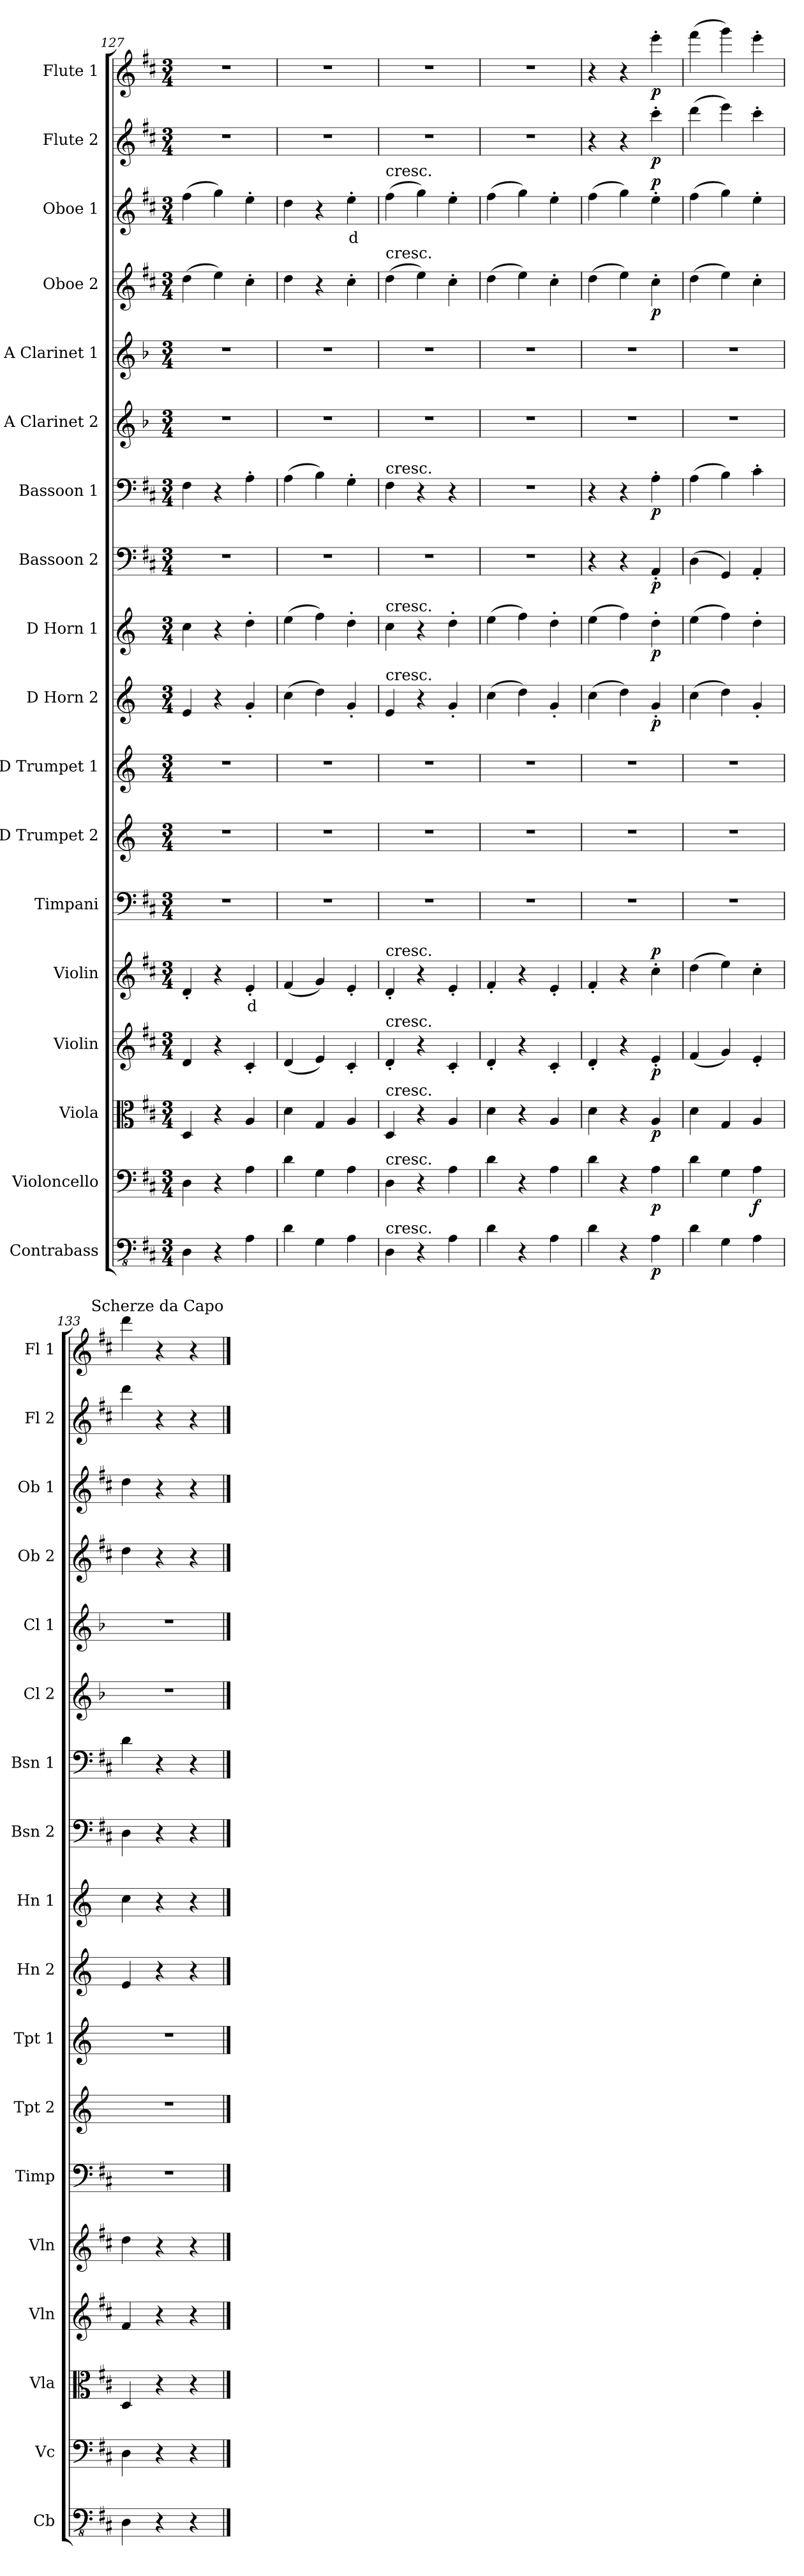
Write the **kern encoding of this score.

**kern	**dynam	**kern	**dynam	**kern	**dynam	**kern	**dynam	**kern	**text	**dynam	**kern	**kern	**kern	**kern	**dynam	**kern	**dynam	**kern	**dynam	**kern	**dynam	**kern	**kern	**kern	**dynam	**kern	**text	**dynam	**kern	**dynam	**kern	**dynam
*part18	*part18	*part17	*part17	*part16	*part16	*part15	*part15	*part14	*part14	*part14	*part13	*part12	*part11	*part10	*part10	*part9	*part9	*part8	*part8	*part7	*part7	*part6	*part5	*part4	*part4	*part3	*part3	*part3	*part2	*part2	*part1	*part1
*staff18	*staff18	*staff17	*staff17	*staff16	*staff16	*staff15	*staff15	*staff14	*staff14	*staff14	*staff13	*staff12	*staff11	*staff10	*staff10	*staff9	*staff9	*staff8	*staff8	*staff7	*staff7	*staff6	*staff5	*staff4	*staff4	*staff3	*staff3	*staff3	*staff2	*staff2	*staff1	*staff1
*I"Contrabass	*	*I"Violoncello	*	*I"Viola	*	*I"Violin	*	*I"Violin	*	*	*I"Timpani	*I"D Trumpet 2	*I"D Trumpet 1	*I"D Horn 2	*	*I"D Horn 1	*	*I"Bassoon 2	*	*I"Bassoon 1	*	*I"A Clarinet 2	*I"A Clarinet 1	*I"Oboe 2	*	*I"Oboe 1	*	*	*I"Flute 2	*	*I"Flute 1	*
*I'Cb	*	*I'Vc	*	*I'Vla	*	*I'Vln	*	*I'Vln	*	*	*I'Timp	*I'Tpt 2	*I'Tpt 1	*I'Hn 2	*	*I'Hn 1	*	*I'Bsn 2	*	*I'Bsn 1	*	*I'Cl 2	*I'Cl 1	*I'Ob 2	*	*I'Ob 1	*	*	*I'Fl 2	*	*I'Fl 1	*
*clefFv4	*	*clefF4	*	*clefC3	*	*clefG2	*	*clefG2	*	*	*clefF4	*clefG2	*clefG2	*clefG2	*	*clefG2	*	*clefF4	*	*clefF4	*	*clefG2	*clefG2	*clefG2	*	*clefG2	*	*	*clefG2	*	*clefG2	*
*	*	*	*	*	*	*	*	*	*	*	*	*ITrd-1c-2	*ITrd-1c-2	*ITrd6c10	*	*ITrd6c10	*	*	*	*	*	*ITrd2c3	*ITrd2c3	*	*	*	*	*	*	*	*	*
*k[f#c#]	*	*k[f#c#]	*	*k[f#c#]	*	*k[f#c#]	*	*k[f#c#]	*	*	*k[f#c#]	*k[f#c#]	*k[f#c#]	*k[f#c#]	*	*k[f#c#]	*	*k[f#c#]	*	*k[f#c#]	*	*k[f#c#]	*k[f#c#]	*k[f#c#]	*	*k[f#c#]	*	*	*k[f#c#]	*	*k[f#c#]	*
*M3/4	*	*M3/4	*	*M3/4	*	*M3/4	*	*M3/4	*	*	*M3/4	*M3/4	*M3/4	*M3/4	*	*M3/4	*	*M3/4	*	*M3/4	*	*M3/4	*M3/4	*M3/4	*	*M3/4	*	*	*M3/4	*	*M3/4	*
=127	=127	=127	=127	=127	=127	=127	=127	=127	=127	=127	=127	=127	=127	=127	=127	=127	=127	=127	=127	=127	=127	=127	=127	=127	=127	=127	=127	=127	=127	=127	=127	=127
4DD\	.	4D\	.	4D/	.	4d/	.	4d'/	.	.	2.r	2.r	2.r	4F#/	.	4d\	.	2.r	.	4F#\	.	2.r	2.r	(>4dd\	.	(>4ff#\	.	.	2.r	.	2.r	.
4r	.	4r	.	4r	.	4r	.	4r	.	.	.	.	.	4r	.	4r	.	.	.	4r	.	.	.	4ee\)	.	4gg\)	.	.	.	.	.	.
!	!	!	!	!	!	!	!	!	!LO:LY:b:color=#FF0000	!	!	!	!	!	!	!	!	!	!	!	!	!	!	!	!	!	!	!	!	!	!	!
4AA\	.	4A\	.	4A/	.	4c#'/	.	4e'/	d	.	.	.	.	4A'/	.	4e'\	.	.	.	4A'\	.	.	.	4cc#'\	.	4ee'\	.	.	.	.	.	.
=128	=128	=128	=128	=128	=128	=128	=128	=128	=128	=128	=128	=128	=128	=128	=128	=128	=128	=128	=128	=128	=128	=128	=128	=128	=128	=128	=128	=128	=128	=128	=128	=128
4D\	.	4d\	.	4d\	.	(<4d/	.	(<4f#/	.	.	2.r	2.r	2.r	(>4d\	.	(>4f#\	.	2.r	.	(>4A\	.	2.r	2.r	4dd\	.	4dd\	.	.	2.r	.	2.r	.
4GG\	.	4G\	.	4G/	.	4e/)	.	4g/)	.	.	.	.	.	4e\)	.	4g\)	.	.	.	4B\)	.	.	.	4r	.	4r	.	.	.	.	.	.
!	!	!	!	!	!	!	!	!	!	!	!	!	!	!	!	!	!	!	!	!	!	!	!	!	!	!	!LO:LY:b:color=#FF0000	!	!	!	!	!
4AA\	.	4A\	.	4A/	.	4c#'/	.	4e'/	.	.	.	.	.	4A'/	.	4e'\	.	.	.	4G'\	.	.	.	4cc#'\	.	4ee'\	d	.	.	.	.	.
=129	=129	=129	=129	=129	=129	=129	=129	=129	=129	=129	=129	=129	=129	=129	=129	=129	=129	=129	=129	=129	=129	=129	=129	=129	=129	=129	=129	=129	=129	=129	=129	=129
!	!	!	!	!	!	!	!	!	!	!	!	!	!	!	!	!	!	!	!	!	!	!	!	!	!	!LO:TX:a:t=cresc.	!	!	!	!	!	!
!	!	!	!	!	!	!	!	!	!	!	!	!	!	!	!	!	!	!	!	!	!	!	!	!LO:TX:a:t=cresc.	!	!	!	!	!	!	!	!
!	!	!	!	!	!	!	!	!	!	!	!	!	!	!	!	!	!	!	!	!LO:TX:a:t=cresc.	!	!	!	!	!	!	!	!	!	!	!	!
!	!	!	!	!	!	!	!	!	!	!	!	!	!	!	!	!LO:TX:a:t=cresc.	!	!	!	!	!	!	!	!	!	!	!	!	!	!	!	!
!	!	!	!	!	!	!	!	!	!	!	!	!	!	!LO:TX:a:t=cresc.	!	!	!	!	!	!	!	!	!	!	!	!	!	!	!	!	!	!
!	!	!	!	!	!	!	!	!LO:TX:a:t=cresc.	!	!	!	!	!	!	!	!	!	!	!	!	!	!	!	!	!	!	!	!	!	!	!	!
!	!	!	!	!	!	!LO:TX:a:t=cresc.	!	!	!	!	!	!	!	!	!	!	!	!	!	!	!	!	!	!	!	!	!	!	!	!	!	!
!	!	!	!	!LO:TX:a:t=cresc.	!	!	!	!	!	!	!	!	!	!	!	!	!	!	!	!	!	!	!	!	!	!	!	!	!	!	!	!
!	!	!LO:TX:a:t=cresc.	!	!	!	!	!	!	!	!	!	!	!	!	!	!	!	!	!	!	!	!	!	!	!	!	!	!	!	!	!	!
!LO:TX:a:t=cresc.	!	!	!	!	!	!	!	!	!	!	!	!	!	!	!	!	!	!	!	!	!	!	!	!	!	!	!	!	!	!	!	!
4DD\	.	4D\	.	4D/	.	4d'/	.	4d'/	.	.	2.r	2.r	2.r	4F#/	.	4d\	.	2.r	.	4F#\	.	2.r	2.r	(>4dd\	.	(>4ff#\	.	.	2.r	.	2.r	.
4r	.	4r	.	4r	.	4r	.	4r	.	.	.	.	.	4r	.	4r	.	.	.	4r	.	.	.	4ee\)	.	4gg\)	.	.	.	.	.	.
4AA\	.	4A\	.	4A/	.	4c#'/	.	4e'/	.	.	.	.	.	4A'/	.	4e'\	.	.	.	4r	.	.	.	4cc#'\	.	4ee'\	.	.	.	.	.	.
=130	=130	=130	=130	=130	=130	=130	=130	=130	=130	=130	=130	=130	=130	=130	=130	=130	=130	=130	=130	=130	=130	=130	=130	=130	=130	=130	=130	=130	=130	=130	=130	=130
4D\	.	4d\	.	4d\	.	4d'/	.	4f#'/	.	.	2.r	2.r	2.r	(>4d\	.	(>4f#\	.	2.r	.	2.r	.	2.r	2.r	(>4dd\	.	(>4ff#\	.	.	2.r	.	2.r	.
4r	.	4r	.	4r	.	4r	.	4r	.	.	.	.	.	4e\)	.	4g\)	.	.	.	.	.	.	.	4ee\)	.	4gg\)	.	.	.	.	.	.
4AA\	.	4A\	.	4A/	.	4c#'/	.	4e'/	.	.	.	.	.	4A'/	.	4e'\	.	.	.	.	.	.	.	4cc#'\	.	4ee'\	.	.	.	.	.	.
=131	=131	=131	=131	=131	=131	=131	=131	=131	=131	=131	=131	=131	=131	=131	=131	=131	=131	=131	=131	=131	=131	=131	=131	=131	=131	=131	=131	=131	=131	=131	=131	=131
4D\	.	4d\	.	4d\	.	4d'/	.	4f#'/	.	.	2.r	2.r	2.r	(>4d\	.	(>4f#\	.	4r	.	4r	.	2.r	2.r	(>4dd\	.	(>4ff#\	.	.	4r	.	4r	.
4r	.	4r	.	4r	.	4r	.	4r	.	.	.	.	.	4e\)	.	4g\)	.	4r	.	4r	.	.	.	4ee\)	.	4gg\)	.	.	4r	.	4r	.
!	!LO:DY:b	!	!LO:DY:b	!	!LO:DY:b	!	!LO:DY:b	!	!	!LO:DY:b	!	!	!	!	!LO:DY:b	!	!LO:DY:b	!	!LO:DY:b	!	!LO:DY:b	!	!	!	!LO:DY:b	!	!	!LO:DY:b	!	!LO:DY:b	!	!LO:DY:b
4AA\	p	4A\	p	4A/	p	4e'/	p	4cc#'\	.	p	.	.	.	4A'/	p	4e'\	p	4AA'/	p	4A'\	p	.	.	4cc#'\	p	4ee'\	.	p	4ccc#'\	p	4eee'\	p
=132	=132	=132	=132	=132	=132	=132	=132	=132	=132	=132	=132	=132	=132	=132	=132	=132	=132	=132	=132	=132	=132	=132	=132	=132	=132	=132	=132	=132	=132	=132	=132	=132
4D\	.	4d\	.	4d\	.	(<4f#/	.	(>4dd\	.	.	2.r	2.r	2.r	(>4d\	.	(>4f#\	.	(>4D\	.	(>4A\	.	2.r	2.r	(>4dd\	.	(>4ff#\	.	.	(>4ddd\	.	(>4fff#\	.
4GG\	.	4G\	.	4G/	.	4g/)	.	4ee\)	.	.	.	.	.	4e\)	.	4g\)	.	4GG/)	.	4B\)	.	.	.	4ee\)	.	4gg\)	.	.	4eee\)	.	4ggg\)	.
!	!	!	!LO:DY:b	!	!	!	!	!	!	!	!	!	!	!	!	!	!	!	!	!	!	!	!	!	!	!	!	!	!	!	!	!
4AA\	.	4A\	f	4A/	.	4e'/	.	4cc#'\	.	.	.	.	.	4A'/	.	4e'\	.	4AA'/	.	4c#'\	.	.	.	4cc#'\	.	4ee'\	.	.	4ccc#'\	.	4eee'\	.
=133	=133	=133	=133	=133	=133	=133	=133	=133	=133	=133	=133	=133	=133	=133	=133	=133	=133	=133	=133	=133	=133	=133	=133	=133	=133	=133	=133	=133	=133	=133	=133	=133
4DD\	.	4D\	.	4D/	.	4f#/	.	4dd\	.	.	2.r	2.r	2.r	4F#/	.	4d\	.	4D\	.	4d\	.	2.r	2.r	4dd\	.	4dd\	.	.	4ddd\	.	4ddd\	.
4r	.	4r	.	4r	.	4r	.	4r	.	.	.	.	.	4r	.	4r	.	4r	.	4r	.	.	.	4r	.	4r	.	.	4r	.	4r	.
4r	.	4r	.	4r	.	4r	.	4r	.	.	.	.	.	4r	.	4r	.	4r	.	4r	.	.	.	4r	.	4r	.	.	4r	.	4r	.
!	!	!	!	!	!	!	!	!	!	!	!	!	!	!	!	!	!	!	!	!	!	!	!	!	!	!	!	!	!	!	!LO:TX:a:t=Scherze da Capo	!
==	==	==	==	==	==	==	==	==	==	==	==	==	==	==	==	==	==	==	==	==	==	==	==	==	==	==	==	==	==	==	==	==
*-	*-	*-	*-	*-	*-	*-	*-	*-	*-	*-	*-	*-	*-	*-	*-	*-	*-	*-	*-	*-	*-	*-	*-	*-	*-	*-	*-	*-	*-	*-	*-	*-
